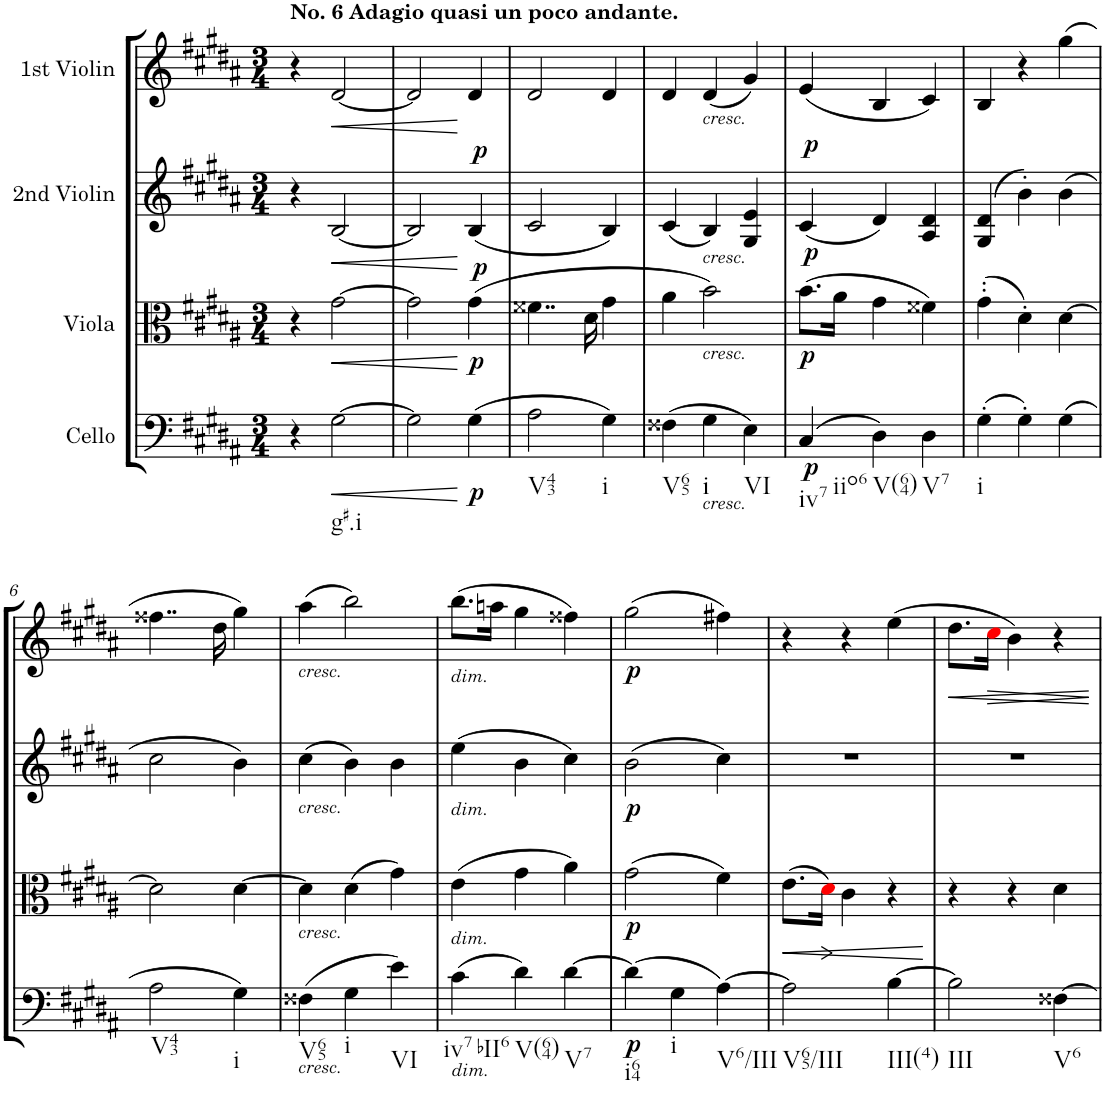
**kern	**dynam	**kern	**dynam	**kern	**dynam	**kern	**dynam
*part4	*part4	*part3	*part3	*part2	*part2	*part1	*part1
*staff4	*staff4	*staff3	*staff3	*staff2	*staff2	*staff1	*staff1
*I"Cello	*	*I"Viola	*	*I"2nd Violin	*	*I"1st Violin	*
*	*	*I'Vla	*	*I'Vln	*	*I'Vln	*
*clefF4	*	*clefC3	*	*clefG2	*	*clefG2	*
*k[f#c#g#d#a#]	*	*k[f#c#g#d#a#]	*	*k[f#c#g#d#a#]	*	*k[f#c#g#d#a#]	*
*g#:	*	*g#:	*	*g#:	*	*g#:	*
*M3/4	*	*M3/4	*	*M3/4	*	*M3/4	*
=	=	=	=	=	=	=	=
!	!	!	!	!	!	!LO:TX:a:B:t=No. 6 Adagio quasi un poco andante.	!
4r	.	4r	.	4r	.	4r	.
!LO:TX:b:t=g#.i	!	!	!	!	!	!	!
!	!LO:HP:b	!	!LO:HP:b	!	!LO:HP:b	!	!LO:HP:b
[2G#\	<	[2g#\	<	[2B/	<	[2d#/	<
=1	=1	=1	=1	=1	=1	=1	=1
2G#\]	.	2g#\]	.	2B/]	.	2d#/]	.
!	!LO:DY:n=1:b	!	!LO:DY:n=1:b	!	!	!	!
!	!	!	!LO:DY:n=2:a	!	!LO:DY:n=1:a	!	!
(4G#\	[ p	(4g#\	[ p p	(4B/	[ p	4d#/	[
=2	=2	=2	=2	=2	=2	=2	=2
!LO:TX:b:t=V43	!	!	!	!	!	!	!
2A#\	.	4..f##X\	.	2c#/	.	2d#/	.
.	.	16d#\	.	.	.	.	.
!LO:TX:b:t=i	!	!	!	!	!	!	!
4G#\)	.	4g#\	.	4B/)	.	4d#/	.
=3	=3	=3	=3	=3	=3	=3	=3
!LO:TX:b:t=V65	!	!	!	!	!	!	!
(4F##X\	.	4a#\	.	(4c#/	.	4d#/	.
!	!	!	!	!	!	!LO:TX:b:i:t=cresc.	!
!	!	!	!	!LO:TX:b:i:t=cresc.	!	!	!
!	!	!LO:TX:b:i:t=cresc.	!	!	!	!	!
!LO:TX:b:i:t=cresc.	!	!	!	!	!	!	!
!LO:TX:b:t=i	!	!	!	!	!	!	!
4G#\	.	2b\)	.	4B/)	.	(4d#/	.
!LO:TX:b:t=VI	!	!	!	!	!	!	!
4E\)	.	.	.	4G#/ 4e/	.	4g#/)	.
=4	=4	=4	=4	=4	=4	=4	=4
!LO:TX:b:t=iv7	!	!	!	!	!	!	!
!LO:TX:b:t=iio6	!	!	!	!	!	!	!
!	!LO:DY:b	!	!LO:DY:b	!	!LO:DY:b	!	!
!	!	!	!	!	!LO:DY:n=1:a	!	!
(4C#/	p	(8.b\L	p	(4c#/	p p	(4e/	.
.	.	16a#\Jk	.	.	.	.	.
!LO:TX:b:t=V(64)	!	!	!	!	!	!	!
4D#\)	.	4g#\	.	4d#/)	.	4B/	.
!LO:TX:b:t=V7	!	!	!	!	!	!	!
4D#\	.	4f##X\)	.	4A#/ 4d#/	.	4c#/)	.
=5	=5	=5	=5	=5	=5	=5	=5
!LO:TX:b:t=i	!	!	!	!	!	!	!
(4G#'\	.	(4g#''\	.	(4G#/ 4d#/	.	4B/	.
4G#'\)	.	4d#'\)	.	4b'\)	.	4r	.
(4G#\	.	[4d#\	.	(4b\	.	(4gg#\	.
!!LO:LB:g=z
=6	=6	=6	=6	=6	=6	=6	=6
!LO:TX:b:t=V43	!	!	!	!	!	!	!
2A#\	.	2d#\]	.	2cc#\	.	4..ff##X\	.
.	.	.	.	.	.	16dd#\	.
!LO:TX:b:t=i	!	!	!	!	!	!	!
4G#\)	.	[4d#\	.	4b\)	.	4gg#\)	.
=7	=7	=7	=7	=7	=7	=7	=7
!	!	!	!	!	!	!LO:TX:b:i:t=cresc.	!
!	!	!	!	!LO:TX:b:i:t=cresc.	!	!	!
!	!	!LO:TX:b:i:t=cresc.	!	!	!	!	!
!LO:TX:b:i:t=cresc.	!	!	!	!	!	!	!
!LO:TX:b:t=V65	!	!	!	!	!	!	!
(4F##X\	.	4d#\]	.	(4cc#\	.	(4aa#\	.
!LO:TX:b:t=i	!	!	!	!	!	!	!
4G#\	.	(4d#\	.	4b\)	.	2bb\)	.
!LO:TX:b:t=VI	!	!	!	!	!	!	!
4e\)	.	4g#\)	.	4b\	.	.	.
=8	=8	=8	=8	=8	=8	=8	=8
!	!	!	!	!	!	!LO:TX:b:i:t=dim.	!
!	!	!	!	!LO:TX:b:i:t=dim.	!	!	!
!	!	!LO:TX:b:i:t=dim.	!	!	!	!	!
!LO:TX:b:i:t=dim.	!	!	!	!	!	!	!
!LO:TX:b:t=iv7	!	!	!	!	!	!	!
!LO:TX:b:t=bII6	!	!	!	!	!	!	!
(4c#\	.	(4e\	.	(4ee\	.	(8.bb\L	.
.	.	.	.	.	.	16aan\Jk	.
!LO:TX:b:t=V(64)	!	!	!	!	!	!	!
4d#\)	.	4g#\	.	4b\	.	4gg#\	.
!LO:TX:b:t=V7	!	!	!	!	!	!	!
[4d#\	.	4a#\)	.	4cc#\)	.	4ff##X\)	.
=9	=9	=9	=9	=9	=9	=9	=9
!LO:TX:b:t=i64	!	!	!	!	!	!	!
!	!LO:DY:b	!	!LO:DY:b	!	!LO:DY:b	!	!LO:DY:b
(4d#\]	p	(2g#\	p	(2b\	p	(2gg#\	p
!LO:TX:b:t=i	!	!	!	!	!	!	!
4G#\	.	.	.	.	.	.	.
!LO:TX:b:t=V6/III	!	!	!	!	!	!	!
[4A#\)	.	4f#\)	.	4cc#\)	.	4ff#X\)	.
=10	=10	=10	=10	=10	=10	=10	=10
!LO:TX:b:t=V65/III	!	!	!	!	!	!	!
!	!	!	!LO:HP:b	!	!	!	!
2A#\]	.	(8.e\L	<	2.r	.	4r	.
!	!	!	!LO:HP:b	!	!	!	!
.	.	16d#i\Jk)	>	.	.	.	.
.	.	4c#\	.	.	.	4r	.
!LO:TX:b:t=III(4)	!	!	!	!	!	!	!
[4B\	.	4r	.	.	.	(4ee\	.
.	.	.	[ ]	.	.	.	.
=11	=11	=11	=11	=11	=11	=11	=11
!LO:TX:b:t=III	!	!	!	!	!	!	!
!	!	!	!	!	!	!	!LO:HP:b
2B\]	.	4r	.	2.r	.	8.dd#\L	<
!	!	!	!	!	!	!	!LO:HP:b
.	.	.	.	.	.	16cc#i\Jk	>
.	.	4r	.	.	.	4b\)	.
!LO:TX:b:t=V6	!	!	!	!	!	!	!
[4F##X\	.	4d#\	.	.	.	4r	.
.	.	.	.	.	.	.	[ ]
=	=	=	=	=	=	=	=
*-	*-	*-	*-	*-	*-	*-	*-
